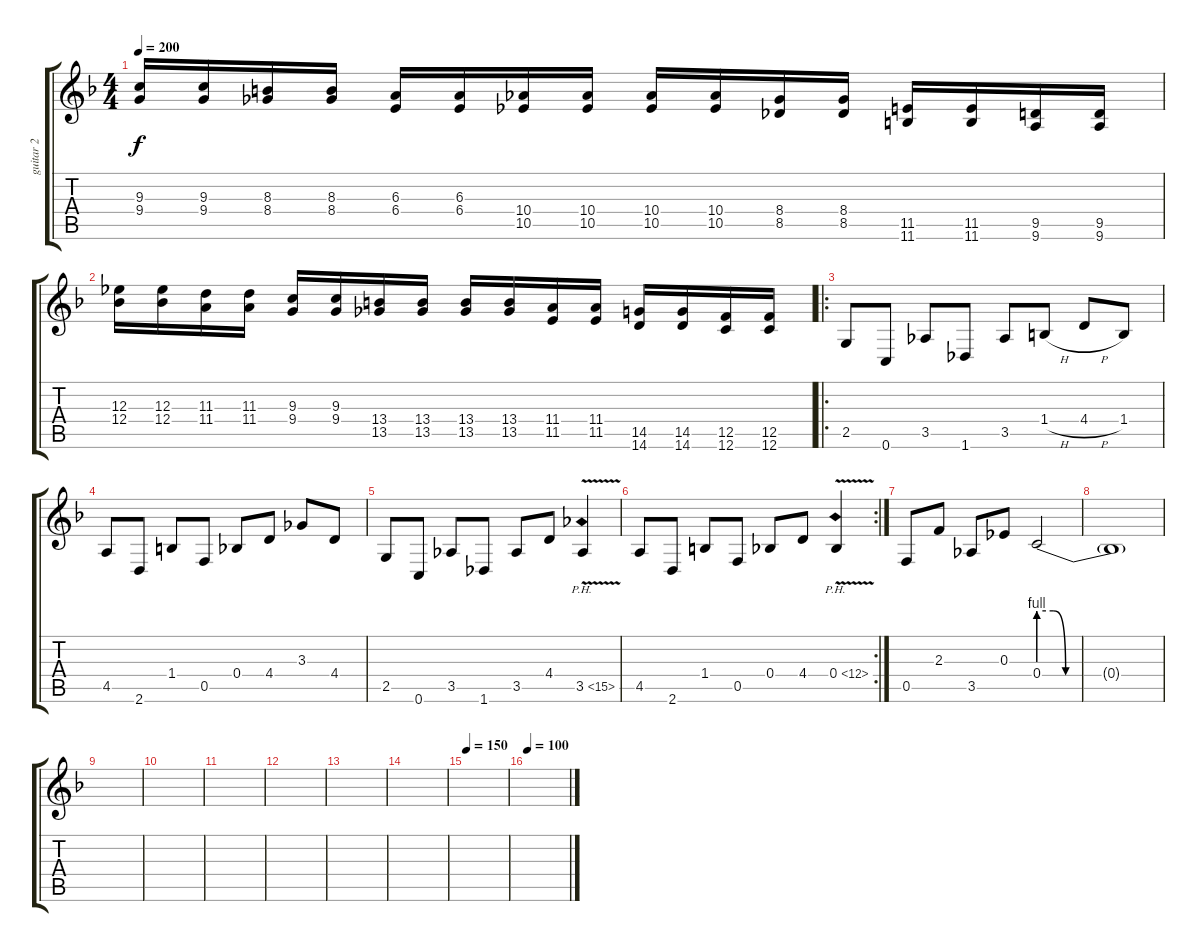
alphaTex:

\track ("guitar 2" "guitar 2") {instrument distortionguitar}
\staff {score tabs}
\tuning (C4 G3 Eb3 Bb2 F2 C2) {hide}
\ts (4 4)
\tempo 200
\clef g2
\ks dminor
(9.3 9.4).16{dy f} (9.3 9.4).16 (8.3 8.4).16 (8.3 8.4).16 (6.3 6.4).16 (6.3 6.4).16 (10.4 10.5).16 (10.4 10.5).16 (10.4 10.5).16 (10.4 10.5).16 (8.4 8.5).16 (8.4 8.5).16 (11.5 11.6).16 (11.5 11.6).16 (9.5 9.6).16 (9.5 9.6).16 |
(12.3 12.4).16 (12.3 12.4).16 (11.3 11.4).16 (11.3 11.4).16 (9.3 9.4).16 (9.3 9.4).16 (13.4 13.5).16 (13.4 13.5).16 (13.4 13.5).16 (13.4 13.5).16 (11.4 11.5).16 (11.4 11.5).16 (14.5 14.6).16 (14.5 14.6).16 (12.5 12.6).16 (12.5 12.6).16 |
\ro
2.5.8 0.6.8 3.5.8 1.6.8 3.5.8 1.4{h}.8 4.4{h}.8 1.4.8 |
4.5.8 2.6.8 1.4.8 0.5.8 0.4.8 4.4.8 3.3.8 4.4.8 |
2.5.8 0.6.8 3.5.8 1.6.8 3.5.8 4.4.8 3.5{ph 12 v}.4 |
\rc 2
4.5.8 2.6.8 1.4.8 0.5.8 0.4.8 4.4.8 0.4{ph 12 v}.4 |
0.5.8 2.3.8 3.5.8 0.3.8 0.4{be (custom 0 4 7 4 13 0 20 0 60 0)}.2 |
0.4{t}.1 |
|
|
|
|
|
|
\tempo 150
|
\tempo 100
